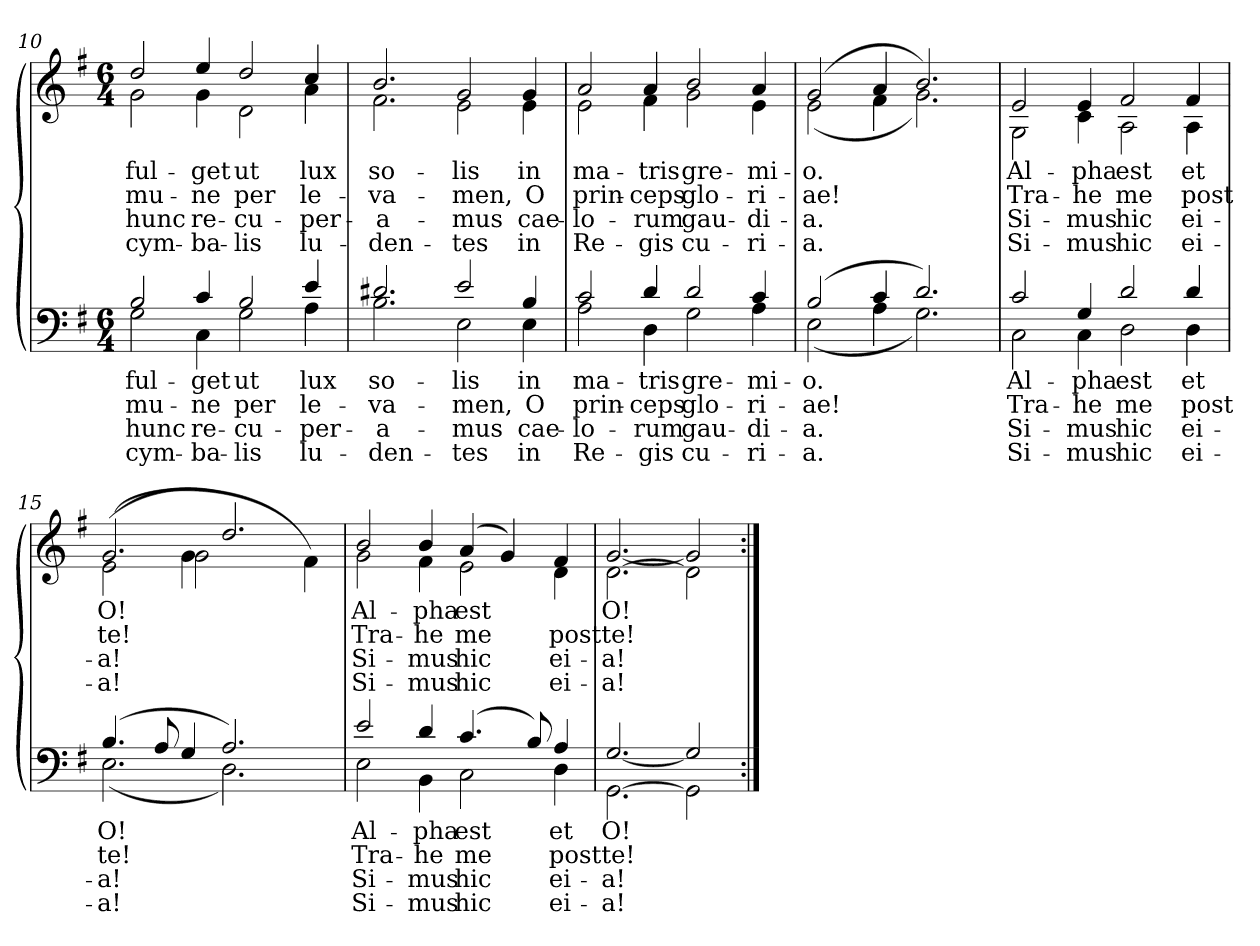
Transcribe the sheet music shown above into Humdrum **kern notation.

**kern	**text	**text	**text	**text	**kern	**text	**text	**text	**text
*part2	*part2	*part2	*part2	*part2	*part1	*part1	*part1	*part1	*part1
*staff2	*staff2	*staff2	*staff2	*staff2	*staff1	*staff1	*staff1	*staff1	*staff1
!!LO:LB:g=z
*clefF4	*	*	*	*	*clefG2	*	*	*	*
*k[f#]	*	*	*	*	*k[f#]	*	*	*	*
*G:	*	*	*	*	*G:	*	*	*	*
*M6/4	*	*	*	*	*M6/4	*	*	*	*
=10	=10	=10	=10	=10	=10	=10	=10	=10	=10
!	!LO:LY:a:rj	!LO:LY:a:rj	!LO:LY:a:rj	!LO:LY:a:rj	!	!LO:LY:b:rj	!LO:LY:b:rj	!LO:LY:b:rj	!LO:LY:b:rj
*^	*	*	*	*	*^	*	*	*	*
2B/	2G\	ful-	-mu-	hunc	cym-	2dd/	2g\	ful-	-mu-	hunc	cym-
!	!	!LO:LY:a	!LO:LY:a	!LO:LY:a	!LO:LY:a	!	!	!LO:LY:b	!LO:LY:b	!LO:LY:b	!LO:LY:b
4c/	4C\	-get	-ne	re-	-ba-	4ee/	4g\	-get	-ne	re-	-ba-
!	!	!LO:LY:a	!LO:LY:a	!LO:LY:a	!LO:LY:a	!	!	!LO:LY:b	!LO:LY:b	!LO:LY:b	!LO:LY:b
2B/	2G\	ut	per	-cu-	-lis	2dd/	2d\	ut	per	-cu-	-lis
!	!	!LO:LY:a	!LO:LY:a	!LO:LY:a	!LO:LY:a	!	!	!LO:LY:b	!LO:LY:b	!LO:LY:b	!LO:LY:b
4e/	4A\	lux	le-	-per-	lu-	4cc/	4a\	lux	le-	-per-	lu-
=11	=11	=11	=11	=11	=11	=11	=11	=11	=11	=11	=11
!	!	!LO:LY:a	!LO:LY:a	!LO:LY:a	!LO:LY:a	!	!	!LO:LY:b	!LO:LY:b	!LO:LY:b	!LO:LY:b
2.d#X/	2.B\	so-	-va-	-a-	-den-	2.b/	2.f#\	so-	-va-	-a-	-den-
!	!	!LO:LY:a	!LO:LY:a	!LO:LY:a	!LO:LY:a	!	!	!LO:LY:b	!LO:LY:b	!LO:LY:b	!LO:LY:b
2e/	2E\	-lis	-men,	-mus	-tes	2g/	2e\	-lis	-men,	-mus	-tes
!	!	!LO:LY:a	!LO:LY:a	!LO:LY:a	!LO:LY:a	!	!	!LO:LY:b	!LO:LY:b	!LO:LY:b	!LO:LY:b
4B/	4E\	in	O	cae-	in	4g/	4e\	in	O	cae-	in
=12	=12	=12	=12	=12	=12	=12	=12	=12	=12	=12	=12
!	!	!LO:LY:a	!LO:LY:a	!LO:LY:a	!LO:LY:a	!	!	!LO:LY:b	!LO:LY:b	!LO:LY:b	!LO:LY:b
2c/	2A\	ma-	prin-	-lo-	Re-	2a/	2e\	ma-	prin-	-lo-	Re-
!	!	!LO:LY:a	!LO:LY:a	!LO:LY:a	!LO:LY:a	!	!	!LO:LY:b	!LO:LY:b	!LO:LY:b	!LO:LY:b
4d/	4D\	-tris	-ceps	-rum	-gis	4a/	4f#\	-tris	-ceps	-rum	-gis
!	!	!LO:LY:a	!LO:LY:a	!LO:LY:a	!LO:LY:a	!	!	!LO:LY:b	!LO:LY:b	!LO:LY:b	!LO:LY:b
2d/	2G\	gre-	glo-	gau-	cu-	2b/	2g\	gre-	glo-	gau-	cu-
!	!	!LO:LY:a	!LO:LY:a	!LO:LY:a	!LO:LY:a	!	!	!LO:LY:b	!LO:LY:b	!LO:LY:b	!LO:LY:b
4c/	4A\	-mi-	-ri-	-di-	-ri-	4a/	4e\	-mi-	-ri-	-di-	-ri-
=13	=13	=13	=13	=13	=13	=13	=13	=13	=13	=13	=13
!	!	!LO:LY:a	!LO:LY:a	!LO:LY:a	!LO:LY:a	!	!	!LO:LY:b	!LO:LY:b	!LO:LY:b	!LO:LY:b
(2B/	(<2E\	-o.	-ae!	-a.	-a.	(2g/	(<2e\	-o.	-ae!	-a.	-a.
4c/	4A\	.	.	.	.	4a/	4f#\	.	.	.	.
2.d/)	2.G\)	.	.	.	.	2.b/)	2.g\)	.	.	.	.
!!LO:LB:g=z	!!
=14	=14	=14	=14	=14	=14	=14	=14	=14	=14	=14	=14
!	!	!LO:LY:a:rj	!LO:LY:a:rj	!LO:LY:a:rj	!LO:LY:a:rj	!	!	!LO:LY:b:rj	!LO:LY:b:rj	!LO:LY:b:rj	!LO:LY:b:rj
2c/	2C\	Al-	Tra-	Si-	Si-	2e/	2G\	Al-	Tra-	Si-	Si-
!	!	!LO:LY:a	!LO:LY:a	!LO:LY:a	!LO:LY:a	!	!	!LO:LY:b	!LO:LY:b	!LO:LY:b	!LO:LY:b
4G/	4C\	-pha	-he	-mus	-mus	4e/	4c\	-pha	-he	-mus	-mus
!	!	!LO:LY:a	!LO:LY:a	!LO:LY:a	!LO:LY:a	!	!	!LO:LY:b	!LO:LY:b	!LO:LY:b	!LO:LY:b
2d/	2D\	est	me	hic	hic	2f#/	2A\	est	me	hic	hic
!	!	!LO:LY:a	!LO:LY:a	!LO:LY:a	!LO:LY:a	!	!	!LO:LY:b	!LO:LY:b	!LO:LY:b	!LO:LY:b
4d/	4D\	et	post	ei-	ei-	4f#/	4A\	et	post	ei-	ei-
=15	=15	=15	=15	=15	=15	=15	=15	=15	=15	=15	=15
!	!	!LO:LY:a	!LO:LY:a	!LO:LY:a	!LO:LY:a	!	!	!LO:LY:b	!LO:LY:b	!LO:LY:b	!LO:LY:b
*	*	*	*	*	*	*	*^	*	*	*	*
(4.B/	(<2.E\	O!	te!	-a!	-a!	(2.g/	(<2e\	2ryy	O!	te!	-a!	-a!
8A/	.	.	.	.	.	.	.	.	.	.	.	.
4G/	.	.	.	.	.	.	4g\	2g\	.	.	.	.
2.A/)	2.D\)	.	.	.	.	2.ryy	2.dd/)	.	.	.	.	.
.	.	.	.	.	.	.	.	4ryy	.	.	.	.
.	.	.	.	.	.	.	.	4f#\)	.	.	.	.
=16	=16	=16	=16	=16	=16	=16	=16	=16	=16	=16	=16	=16
!	!	!LO:LY:a	!LO:LY:a	!LO:LY:a	!LO:LY:a	!	!	!	!LO:LY:b	!LO:LY:b	!LO:LY:b	!LO:LY:b
*	*	*	*	*	*	*	*v	*v	*	*	*	*
2e/	2E\	Al-	Tra-	Si-	Si-	2b/	2g\	Al-	Tra-	Si-	Si-
!	!	!LO:LY:a	!LO:LY:a	!LO:LY:a	!LO:LY:a	!	!	!LO:LY:b	!LO:LY:b	!LO:LY:b	!LO:LY:b
4d/	4BB\	-pha	-he	-mus	-mus	4b/	4f#\	-pha	-he	-mus	-mus
!	!	!LO:LY:a	!LO:LY:a	!LO:LY:a	!LO:LY:a	!	!	!LO:LY:b	!LO:LY:b	!LO:LY:b	!LO:LY:b
(4.c/	2C\	est	me	hic	hic	(4a/	2e\	est	me	-hic	-hic
.	.	.	.	.	.	4g/)	.	.	.	.	.
8B/)	.	.	.	.	.	.	.	.	.	.	.
!	!	!LO:LY:a	!LO:LY:a	!LO:LY:a	!LO:LY:a	!	!	!LO:LY:b	!LO:LY:b	!LO:LY:b	!LO:LY:b
4A/	4D\	et	post	ei-	ei-	4f#/	4d\	.	post	ei-	ei-
=17	=17	=17	=17	=17	=17	=17	=17	=17	=17	=17	=17
!	!	!LO:LY:a	!LO:LY:a	!LO:LY:a	!LO:LY:a	!	!	!LO:LY:b	!LO:LY:b	!LO:LY:b	!LO:LY:b
[<2.GG\	[>2.G/	O!	te!	-a!	-a!	[<2.d\	[>2.g/	O!	te!	a!	a!
2GG\]	2G/]	.	.	.	.	2d\]	2g/]	.	.	.	.
*v	*v	*	*	*	*	*	*	*	*	*	*
*	*	*	*	*	*v	*v	*	*	*	*
=:|!	=:|!	=:|!	=:|!	=:|!	=:|!	=:|!	=:|!	=:|!	=:|!
*-	*-	*-	*-	*-	*-	*-	*-	*-	*-
